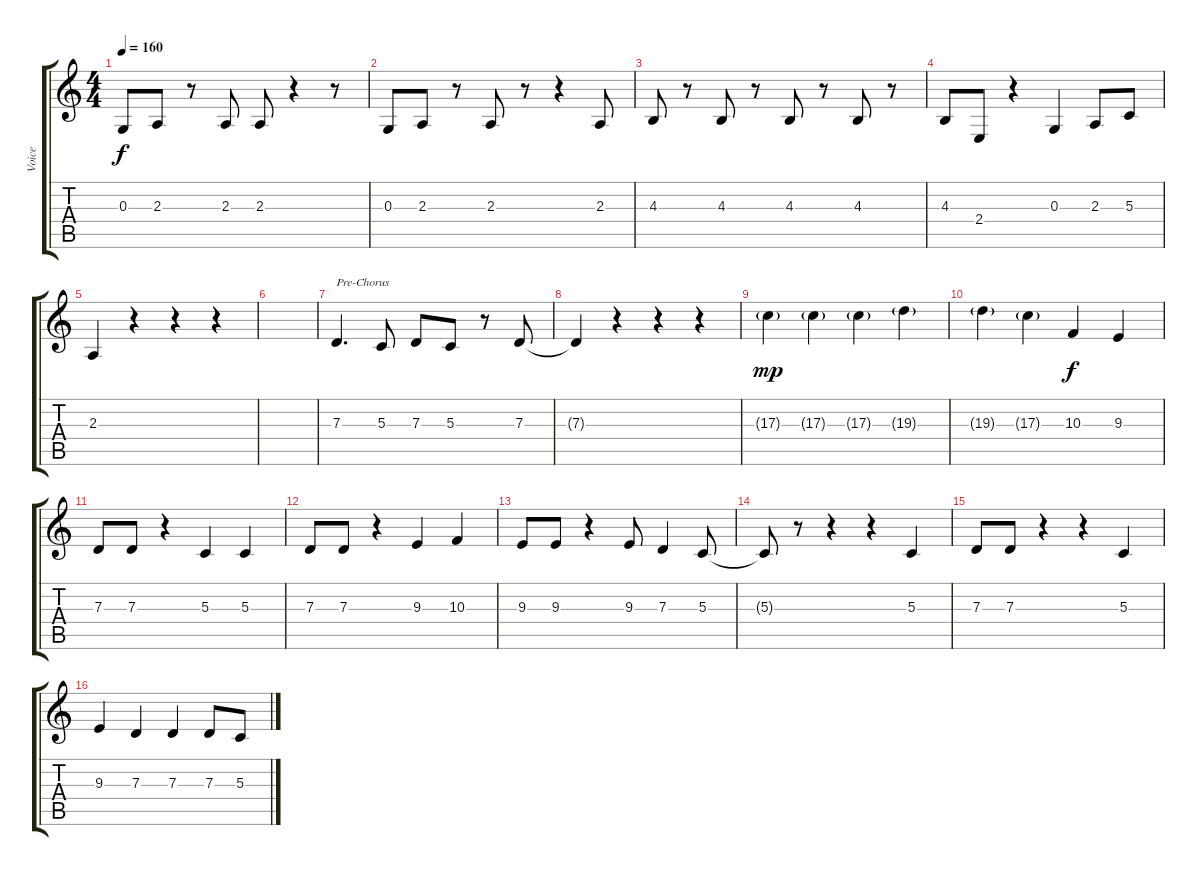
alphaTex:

\track ("Voice" "Voice") {instrument lead6voice}
\staff {score tabs}
\tuning (E4 B3 G3 D3 A2 E2) {hide}
\ts (4 4)
\tempo 160
\clef g2
\ks c
0.3.8{dy f} 2.3.8 r.8 2.3.8 2.3.8 r.4 r.8 |
0.3.8 2.3.8 r.8 2.3.8 r.8 r.4 2.3.8 |
4.3.8 r.8 4.3.8 r.8 4.3.8 r.8 4.3.8 r.8 |
4.3.8 2.4.8 r.4 0.3.4 2.3.8 5.3.8 |
2.3.4 r.4 r.4 r.4 |
|
7.3.4{d txt "Pre-Chorus"} 5.3.8 7.3.8 5.3.8 r.8 7.3.8 |
7.3{t}.4 r.4 r.4 r.4 |
17.3{g}.4{dy mp} 17.3{g}.4 17.3{g}.4 19.3{g}.4 |
19.3{g}.4 17.3{g}.4 10.3.4{dy f} 9.3.4 |
7.3.8 7.3.8 r.4 5.3.4 5.3.4 |
7.3.8 7.3.8 r.4 9.3.4 10.3.4 |
9.3.8 9.3.8 r.4 9.3.8 7.3.4 5.3.8 |
5.3{t}.8 r.8 r.4 r.4 5.3.4 |
7.3.8 7.3.8 r.4 r.4 5.3.4 |
9.3.4 7.3.4 7.3.4 7.3.8 5.3.8
